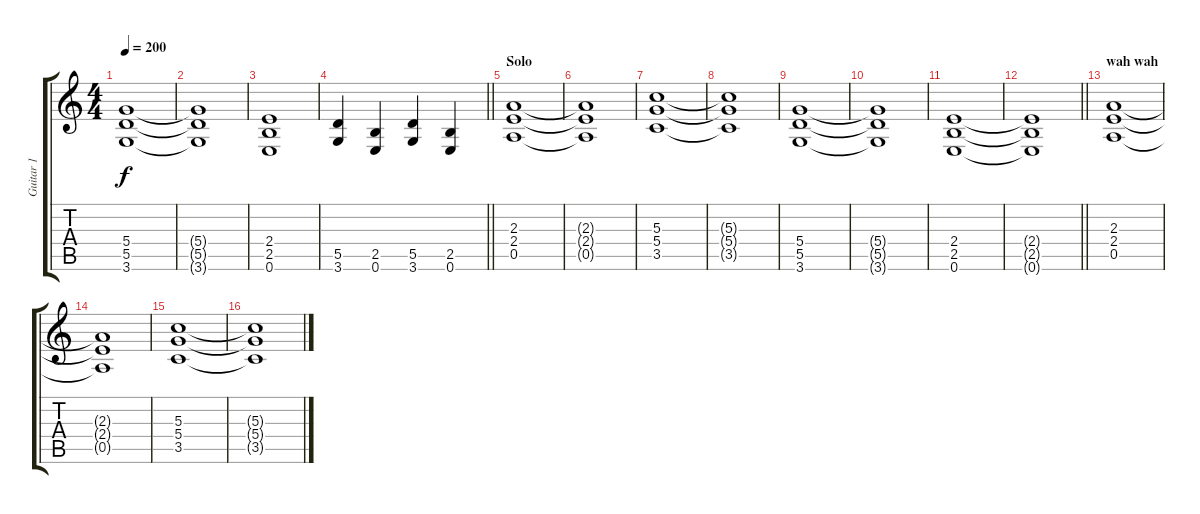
\track ("Guitar 1" "Guitar 1") {instrument distortionguitar}
\staff {score tabs}
\tuning (E4 B3 G3 D3 A2 E2) {hide}
\ts (4 4)
\tempo 200
\clef g2
\ks c
(5.4 5.5 3.6).1{dy f} |
(5.4{t} 5.5{t} 3.6{t}).1 |
(2.4 2.5 0.6).1 |
\barLineRight lightlight
(5.5 3.6).4 (2.5 0.6).4 (5.5 3.6).4 (2.5 0.6).4 |
\section ("" "Solo")
(2.3 2.4 0.5).1 |
(2.3{t} 2.4{t} 0.5{t}).1 |
(5.3 5.4 3.5).1 |
(5.3{t} 5.4{t} 3.5{t}).1 |
(5.4 5.5 3.6).1 |
(5.4{t} 5.5{t} 3.6{t}).1 |
(2.4 2.5 0.6).1 |
\barLineRight lightlight
(2.4{t} 2.5{t} 0.6{t}).1 |
\section ("" "wah wah")
(2.3 2.4 0.5).1 |
(2.3{t} 2.4{t} 0.5{t}).1 |
(5.3 5.4 3.5).1 |
(5.3{t} 5.4{t} 3.5{t}).1
